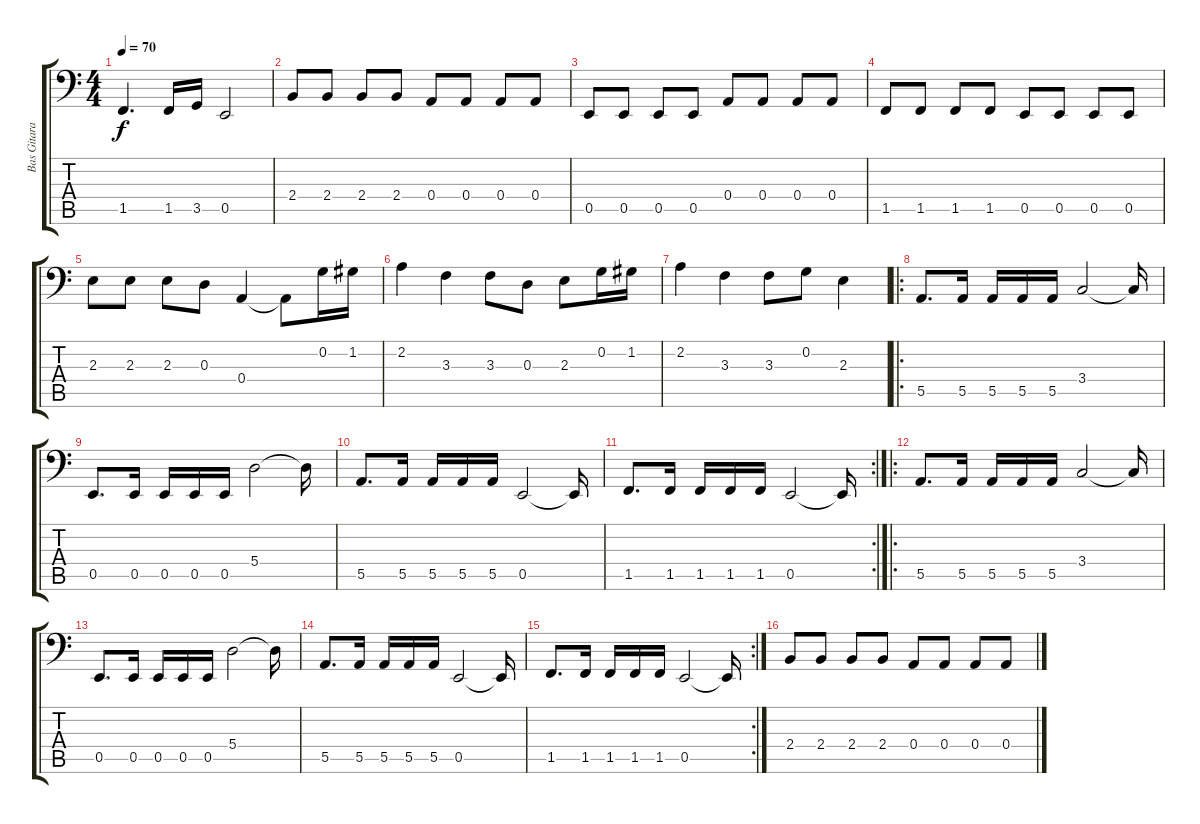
\track ("Bas Gitara" "Bas Gitara") {instrument electricbassfinger}
\staff {score tabs}
\tuning (C3 G2 D2 A1 E1 B0) {hide}
\ts (4 4)
\tempo 70
\clef f4
\ks aminor
1.5.4{d dy f} 1.5.16 3.5.16 0.5.2 |
2.4.8 2.4.8 2.4.8 2.4.8 0.4.8 0.4.8 0.4.8 0.4.8 |
0.5.8 0.5.8 0.5.8 0.5.8 0.4.8 0.4.8 0.4.8 0.4.8 |
1.5.8 1.5.8 1.5.8 1.5.8 0.5.8 0.5.8 0.5.8 0.5.8 |
2.3.8 2.3.8 2.3.8 0.3.8 0.4.4 0.4{t}.8 0.2.16 1.2.16 |
2.2.4 3.3.4 3.3.8 0.3.8 2.3.8 0.2.16 1.2.16 |
2.2.4 3.3.4 3.3.8 0.2.8 2.3.4 |
\ro
5.5.8{d} 5.5.16 5.5.16 5.5.16 5.5.16 3.4.2 3.4{t}.16 |
0.5.8{d} 0.5.16 0.5.16 0.5.16 0.5.16 5.4.2 5.4{t}.16 |
5.5.8{d} 5.5.16 5.5.16 5.5.16 5.5.16 0.5.2 0.5{t}.16 |
\rc 2
1.5.8{d} 1.5.16 1.5.16 1.5.16 1.5.16 0.5.2 0.5{t}.16 |
\ro
5.5.8{d} 5.5.16 5.5.16 5.5.16 5.5.16 3.4.2 3.4{t}.16 |
0.5.8{d} 0.5.16 0.5.16 0.5.16 0.5.16 5.4.2 5.4{t}.16 |
5.5.8{d} 5.5.16 5.5.16 5.5.16 5.5.16 0.5.2 0.5{t}.16 |
\rc 2
1.5.8{d} 1.5.16 1.5.16 1.5.16 1.5.16 0.5.2 0.5{t}.16 |
2.4.8 2.4.8 2.4.8 2.4.8 0.4.8 0.4.8 0.4.8 0.4.8
